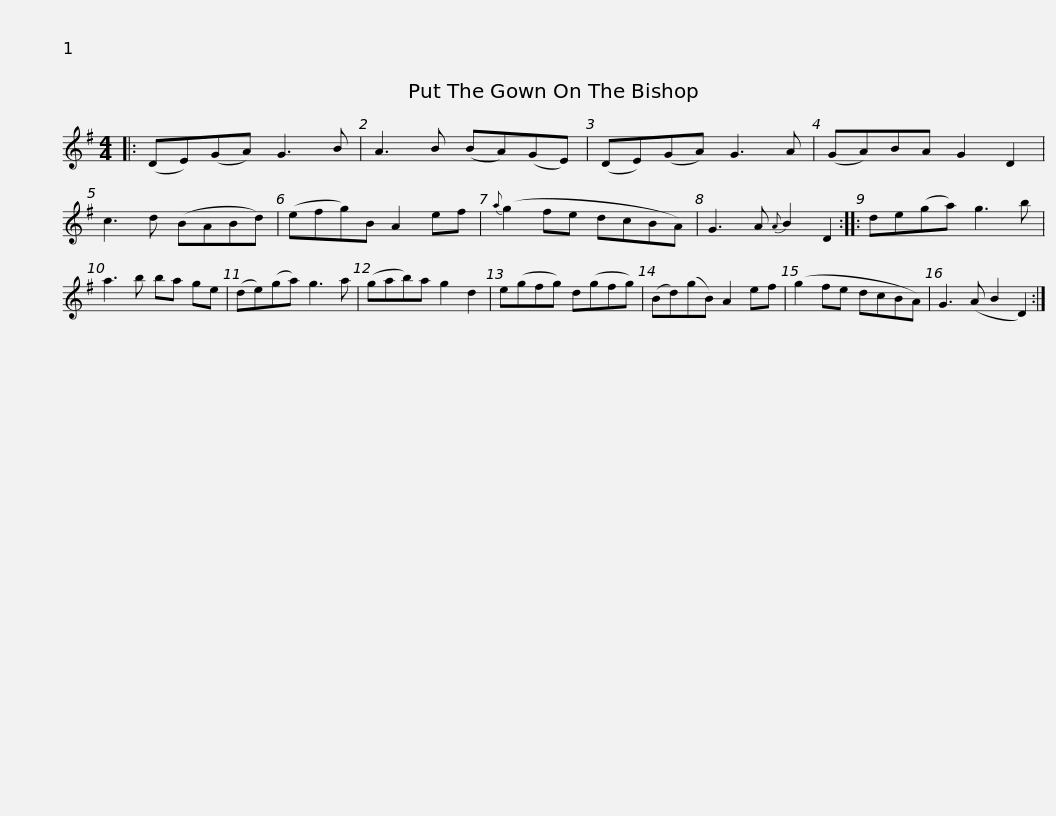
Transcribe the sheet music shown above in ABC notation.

X:1
L:1/8
M:4/4
I:linebreak $
K:G
V:1 treble
V:1
|: (DE)(GA) G3 B | A3 B (BA)(GE) | (DE)(GA) G3 A | (GA)BA G2 D2 | c3 d (BABd) | %5
 (efg)B A2 ef |${a} (g2 fe dcBA) | G3 A{A} B2 D2 :: de(ga) g3 b | a3 b ba ge | %10
 (de)(ga) g3 a | (gab)a g2 d2 |$ e(gfg) d(gfg) | (Bd)(gB) A2 ef | (g2 fe dcBA) | %15
 G3 (A B2 D2) :| %16
